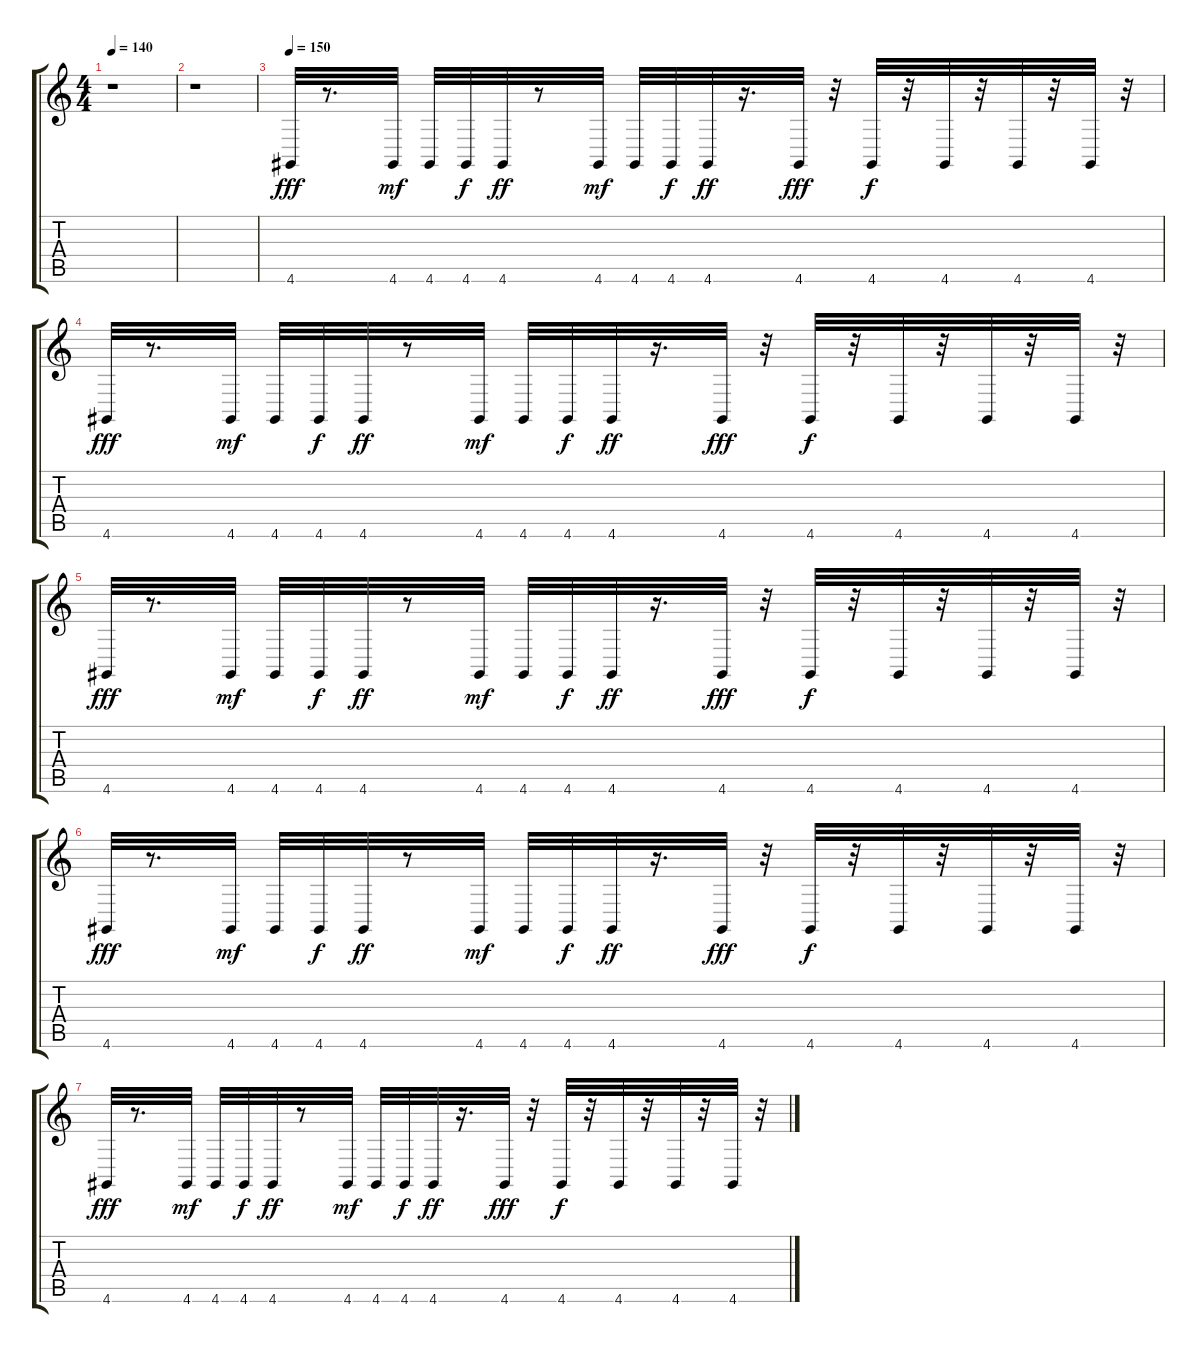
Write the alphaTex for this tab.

\track "" {instrument timpani}
\staff {score tabs}
\tuning (E4 B3 G3 D3 A2 E2) {hide}
\ts (4 4)
\tempo 140
\clef g2
\ks c
r.1{dy f} |
r.1 |
\tempo 150
4.6.32{dy fff} r.8{d} 4.6.32{dy mf} 4.6.32 4.6.32{dy f} 4.6.32{dy ff} r.8 4.6.32{dy mf} 4.6.32 4.6.32{dy f} 4.6.32{dy ff} r.16{d} 4.6.32{dy fff} r.32 4.6.32{dy f} r.32 4.6.32 r.32 4.6.32 r.32 4.6.32 r.32 |
4.6.32{dy fff} r.8{d} 4.6.32{dy mf} 4.6.32 4.6.32{dy f} 4.6.32{dy ff} r.8 4.6.32{dy mf} 4.6.32 4.6.32{dy f} 4.6.32{dy ff} r.16{d} 4.6.32{dy fff} r.32 4.6.32{dy f} r.32 4.6.32 r.32 4.6.32 r.32 4.6.32 r.32 |
4.6.32{dy fff} r.8{d} 4.6.32{dy mf} 4.6.32 4.6.32{dy f} 4.6.32{dy ff} r.8 4.6.32{dy mf} 4.6.32 4.6.32{dy f} 4.6.32{dy ff} r.16{d} 4.6.32{dy fff} r.32 4.6.32{dy f} r.32 4.6.32 r.32 4.6.32 r.32 4.6.32 r.32 |
4.6.32{dy fff} r.8{d} 4.6.32{dy mf} 4.6.32 4.6.32{dy f} 4.6.32{dy ff} r.8 4.6.32{dy mf} 4.6.32 4.6.32{dy f} 4.6.32{dy ff} r.16{d} 4.6.32{dy fff} r.32 4.6.32{dy f} r.32 4.6.32 r.32 4.6.32 r.32 4.6.32 r.32 |
4.6.32{dy fff} r.8{d} 4.6.32{dy mf} 4.6.32 4.6.32{dy f} 4.6.32{dy ff} r.8 4.6.32{dy mf} 4.6.32 4.6.32{dy f} 4.6.32{dy ff} r.16{d} 4.6.32{dy fff} r.32 4.6.32{dy f} r.32 4.6.32 r.32 4.6.32 r.32 4.6.32 r.32
